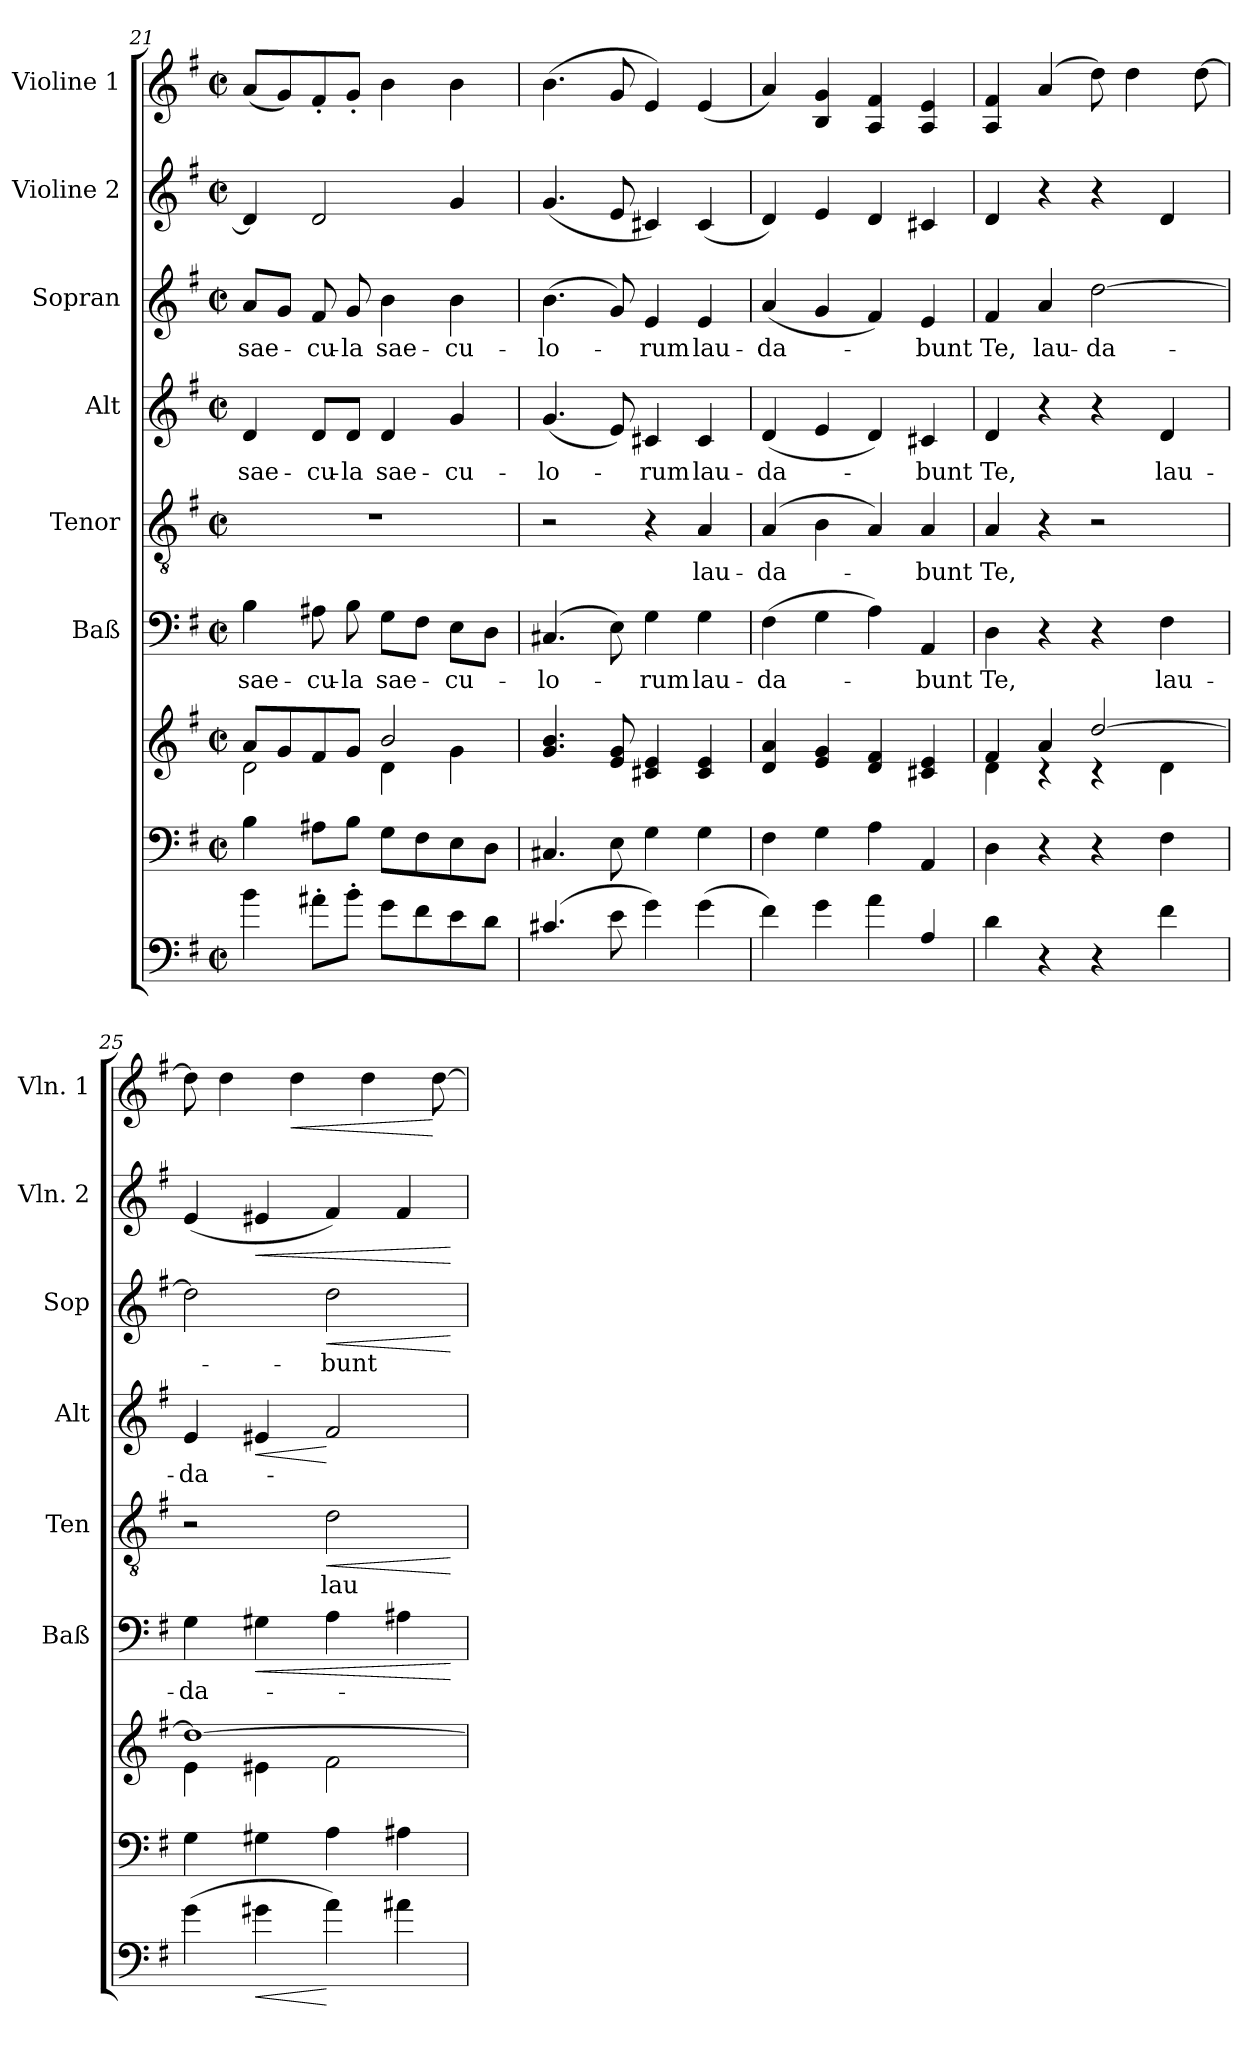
**kern	**dynam	**kern	**kern	**kern	**text	**dynam	**kern	**text	**dynam	**kern	**text	**dynam	**kern	**text	**dynam	**kern	**dynam	**kern	**dynam
*part8	*part8	*part7	*part7	*part6	*part6	*part6	*part5	*part5	*part5	*part4	*part4	*part4	*part3	*part3	*part3	*part2	*part2	*part1	*part1
*staff9	*staff9	*staff8	*staff7	*staff6	*staff6	*staff6	*staff5	*staff5	*staff5	*staff4	*staff4	*staff4	*staff3	*staff3	*staff3	*staff2	*staff2	*staff1	*staff1
*	*	*	*	*I"Baß	*	*	*I"Tenor	*	*	*I"Alt	*	*	*I"Sopran	*	*	*I"Violine 2	*	*I"Violine 1	*
*	*	*	*	*I'Baß	*	*	*I'Ten	*	*	*I'Alt	*	*	*I'Sop	*	*	*I'Vln. 2	*	*I'Vln. 1	*
*clefF4	*	*clefF4	*clefG2	*clefF4	*	*	*clefGv2	*	*	*clefG2	*	*	*clefG2	*	*	*clefG2	*	*clefG2	*
*ITrd7c12	*	*	*	*	*	*	*	*	*	*	*	*	*	*	*	*	*	*	*
*k[f#]	*	*k[f#]	*k[f#]	*k[f#]	*	*	*k[f#]	*	*	*k[f#]	*	*	*k[f#]	*	*	*k[f#]	*	*k[f#]	*
*G:	*	*G:	*G:	*G:	*	*	*G:	*	*	*G:	*	*	*G:	*	*	*G:	*	*G:	*
*M2/2	*	*M2/2	*M2/2	*M2/2	*	*	*M2/2	*	*	*M2/2	*	*	*M2/2	*	*	*M2/2	*	*M2/2	*
*met(c|)	*	*met(c|)	*met(c|)	*met(c|)	*	*	*met(c|)	*	*	*met(c|)	*	*	*met(c|)	*	*	*met(c|)	*	*met(c|)	*
=21	=21	=21	=21	=21	=21	=21	=21	=21	=21	=21	=21	=21	=21	=21	=21	=21	=21	=21	=21
*	*	*	*^	*	*	*	*	*	*	*	*	*	*	*	*	*	*	*	*
!	!	!	!	!	!	!LO:LY:b	!	!	!	!	!	!LO:LY:b	!	!	!LO:LY:b	!	!	!	!	!
4B\	.	4B\	8a/L	2d\	4B\	sae-	.	1r	.	.	4d/	sae-	.	8a/L	sae-	.	4d/]	.	(<8a/L	.
.	.	.	8g/	.	.	.	.	.	.	.	.	.	.	8g/J	.	.	.	.	8g/)	.
!	!	!	!	!	!	!LO:LY:b	!	!	!	!	!	!LO:LY:b	!	!	!LO:LY:b	!	!	!	!	!
8A#X'>\L	.	8A#X\L	8f#/	.	8A#X\	-cu-	.	.	.	.	8d/L	-cu-	.	8f#/	-cu-	.	2d/	.	8f#'</	.
!	!	!	!	!	!	!LO:LY:b	!	!	!	!	!	!LO:LY:b	!	!	!LO:LY:b	!	!	!	!	!
8B'>\J	.	8B\J	8g/J	.	8B\	-la	.	.	.	.	8d/J	-la	.	8g/	-la	.	.	.	8g'</J	.
!	!	!	!	!	!	!LO:LY:b	!	!	!	!	!	!LO:LY:b	!	!	!LO:LY:b	!	!	!	!	!
8G\L	.	8G\L	2b/	4d\	8G\L	sae-	.	.	.	.	4d/	sae-	.	4b\	sae-	.	.	.	4b\	.
8F#\	.	8F#\	.	.	8F#\J	.	.	.	.	.	.	.	.	.	.	.	.	.	.	.
!	!	!	!	!	!	!LO:LY:b	!	!	!	!	!	!LO:LY:b	!	!	!LO:LY:b	!	!	!	!	!
8E\	.	8E\	.	4g\	8E\L	-cu-	.	.	.	.	4g/	-cu-	.	4b\	-cu-	.	4g/	.	4b\	.
8D\J	.	8D\J	.	.	8D\J	.	.	.	.	.	.	.	.	.	.	.	.	.	.	.
*	*	*	*v	*v	*	*	*	*	*	*	*	*	*	*	*	*	*	*	*	*
=22	=22	=22	=22	=22	=22	=22	=22	=22	=22	=22	=22	=22	=22	=22	=22	=22	=22	=22	=22
!	!	!	!	!	!LO:LY:b	!	!	!	!	!	!LO:LY:b	!	!	!LO:LY:b	!	!	!	!	!
(4.C#X/	.	4.C#X/	4.g/ 4.b/	(4.C#X/	-lo-	.	2r	.	.	(<4.g/	-lo-	.	(>4.b\	-lo-	.	(<4.g/	.	(<4.b\	.
8E\	.	8E\	8e/ 8g/	8E\)	.	.	.	.	.	8e/)	.	.	8g/)	.	.	8e/	.	8g/	.
!	!	!	!	!	!LO:LY:b	!	!	!	!	!	!LO:LY:b	!	!	!LO:LY:b	!	!	!	!	!
4G\)	.	4G\	4c#X/ 4e/	4G\	-rum	.	4r	.	.	4c#X/	-rum	.	4e/	-rum	.	4c#X/)	.	4e/)	.
!	!	!	!	!	!LO:LY:b	!	!	!LO:LY:b	!	!	!LO:LY:b	!	!	!LO:LY:b	!	!	!	!	!
(>4G\	.	4G\	4c#/ 4e/	4G\	lau-	.	4A/	lau-	.	4c#/	lau-	.	4e/	lau-	.	(<4c#/	.	(<4e/	.
!!LO:PB:g=z
=23	=23	=23	=23	=23	=23	=23	=23	=23	=23	=23	=23	=23	=23	=23	=23	=23	=23	=23	=23
!	!	!	!	!	!LO:LY:b	!	!	!LO:LY:b	!	!	!LO:LY:b	!	!	!LO:LY:b	!	!	!	!	!
4F#\)	.	4F#\	4d/ 4a/	(>4F#\	-da-	.	(4A/	-da-	.	(<4d/	-da-	.	(<4a/	-da-	.	4d/)	.	4a/)	.
4G\	.	4G\	4e/ 4g/	4G\	.	.	4B\	.	.	4e/	.	.	4g/	.	.	4e/	.	4B/ 4g/	.
4A\	.	4A\	4d/ 4f#/	4A\)	.	.	4A/)	.	.	4d/)	.	.	4f#/)	.	.	4d/	.	4A/ 4f#/	.
!	!	!	!	!	!LO:LY:b	!	!	!LO:LY:b	!	!	!LO:LY:b	!	!	!LO:LY:b	!	!	!	!	!
4AA/	.	4AA/	4c#X/ 4e/	4AA/	-bunt	.	4A/	-bunt	.	4c#X/	-bunt	.	4e/	-bunt	.	4c#X/	.	4A/ 4e/	.
=24	=24	=24	=24	=24	=24	=24	=24	=24	=24	=24	=24	=24	=24	=24	=24	=24	=24	=24	=24
*	*	*	*^	*	*	*	*	*	*	*	*	*	*	*	*	*	*	*	*
!	!	!	!	!	!	!LO:LY:b	!	!	!LO:LY:b	!	!	!LO:LY:b	!	!	!LO:LY:b	!	!	!	!	!
4D\	.	4D\	4f#/	4d\	4D\	Te,	.	4A/	Te,	.	4d/	Te,	.	4f#/	Te,	.	4d/	.	4A/ 4f#/	.
!	!	!	!	!	!	!	!	!	!	!	!	!	!	!	!LO:LY:b	!	!	!	!	!
4r	.	4r	4a/	4rc	4r	.	.	4r	.	.	4r	.	.	4a/	lau-	.	4r	.	(4a/	.
!	!	!	!	!	!	!	!	!	!	!	!	!	!	!	!LO:LY:b	!	!	!	!	!
4r	.	4r	[>2dd/	4rc	4r	.	.	2r	.	.	4r	.	.	[2dd\	-da-	.	4r	.	8dd\)	.
.	.	.	.	.	.	.	.	.	.	.	.	.	.	.	.	.	.	.	4dd\	.
!	!	!	!	!	!	!LO:LY:b	!	!	!	!	!	!LO:LY:b	!	!	!	!	!	!	!	!
4F#\	.	4F#\	.	4d\	4F#\	lau-	.	.	.	.	4d/	lau-	.	.	.	.	4d/	.	.	.
.	.	.	.	.	.	.	.	.	.	.	.	.	.	.	.	.	.	.	[8dd\	.
=25	=25	=25	=25	=25	=25	=25	=25	=25	=25	=25	=25	=25	=25	=25	=25	=25	=25	=25	=25	=25
!	!	!	!	!	!	!LO:LY:b	!	!	!	!	!	!LO:LY:b	!	!	!	!	!	!	!	!
(>4G\	.	4G\	1dd_	4e\	4G\	-da-	.	2r	.	.	4e/	-da-	.	2dd\]	.	.	(<4e/	.	8dd\]	.
.	.	.	.	.	.	.	.	.	.	.	.	.	.	.	.	.	.	.	4dd\	.
!	!LO:HP:b	!	!	!	!	!	!LO:HP:b	!	!	!	!	!	!LO:HP:b	!	!	!	!	!LO:HP:b	!	!
4G#X\	<	4G#X\	.	4e#X\	4G#X\	.	<	.	.	.	4e#X/	.	<	.	.	.	4e#X/	<	.	.
!	!	!	!	!	!	!	!	!	!	!	!	!	!	!	!	!	!	!	!	!LO:HP:b
.	.	.	.	.	.	.	.	.	.	.	.	.	.	.	.	.	.	.	4dd\	<
!	!	!	!	!	!	!	!	!	!LO:LY:b	!LO:HP:b	!	!	!	!	!LO:LY:b	!LO:HP:b	!	!	!	!
4A\)	[	4A\	.	2f#\	4A\	.	.	2d\	lau-	<	2f#/	.	[	2dd\	-bunt	<	4f#/)	.	.	.
.	.	.	.	.	.	.	.	.	.	.	.	.	.	.	.	.	.	.	4dd\	.
4A#X\	.	4A#X\	.	.	4A#X\	.	.	.	.	.	.	.	.	.	.	.	4f#/	.	.	.
.	.	.	.	.	.	.	.	.	.	.	.	.	.	.	.	.	.	.	[8dd\	[
*	*	*	*v	*v	*	*	*	*	*	*	*	*	*	*	*	*	*	*	*	*
.	.	.	.	.	.	[	.	.	[	.	.	.	.	.	[	.	[	.	.
=	=	=	=	=	=	=	=	=	=	=	=	=	=	=	=	=	=	=	=
*-	*-	*-	*-	*-	*-	*-	*-	*-	*-	*-	*-	*-	*-	*-	*-	*-	*-	*-	*-
